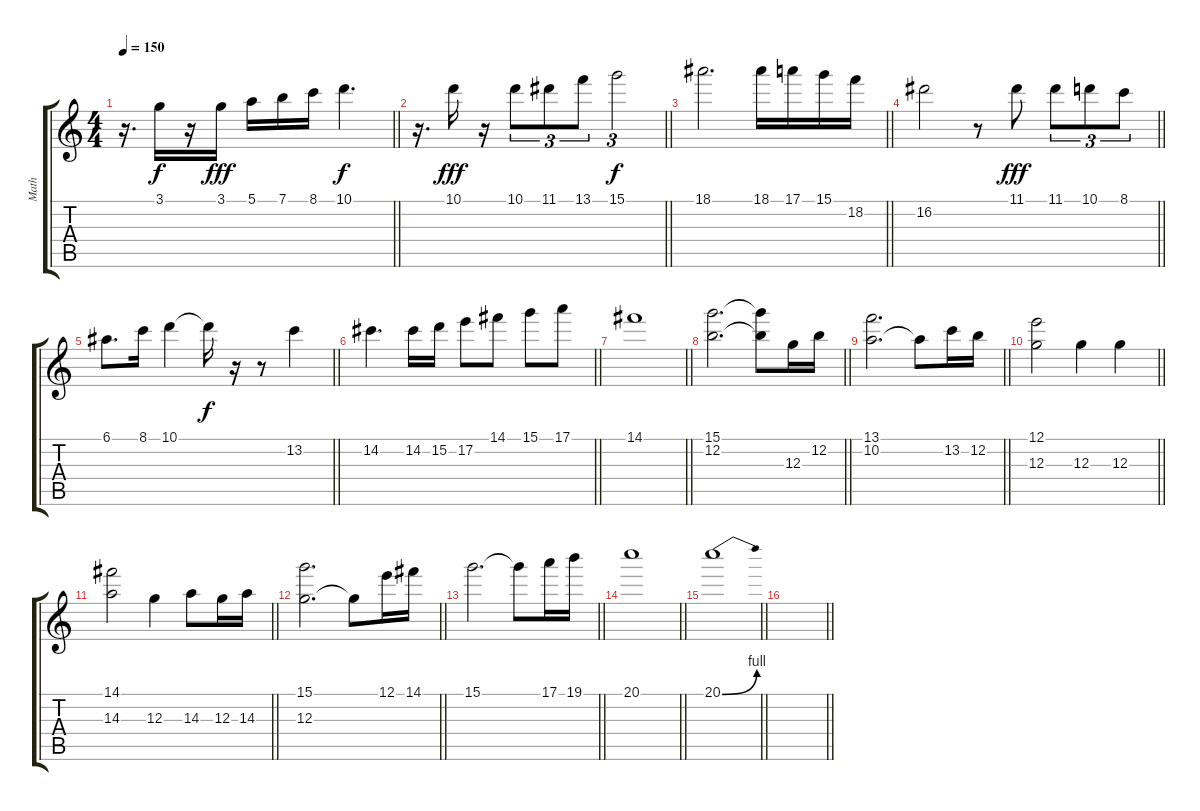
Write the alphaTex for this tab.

\track ("Math" "Math") {instrument overdrivenguitar}
\staff {score tabs}
\tuning (E4 B3 G3 D3 A2 E2) {hide}
\ts (4 4)
\tempo 150
\clef g2
\barLineRight lightlight
\ks c
r.16{d dy f} 3.1.16 r.16 3.1.16{dy fff} 5.1.16 7.1.16 8.1.16 10.1.4{d dy f} |
\barLineRight lightlight
r.16{d} 10.1.16{dy fff} r.16 10.1.8{tu (3 2)} 11.1.8{tu (3 2)} 13.1.8{tu (3 2)} 15.1.2{tu (3 2) dy f} |
\barLineRight lightlight
18.1.2{d} 18.1.16 17.1.16 15.1.16 18.2.16 |
\barLineRight lightlight
16.2.2 r.8 11.1.8{dy fff} 11.1.8{tu (3 2)} 10.1.8{tu (3 2)} 8.1.8{tu (3 2)} |
\barLineRight lightlight
6.1.8{d} 8.1.16 10.1.4 10.1{t}.16{dy f} r.16 r.8 13.2.4 |
\barLineRight lightlight
14.2.4{d} 14.2.16 15.2.16 17.2.8 14.1.8 15.1.8 17.1.8 |
\barLineRight lightlight
14.1.1 |
\barLineRight lightlight
(15.1 12.2).2{d} (15.1{t} 12.2{t}).8 12.3.16 12.2.16 |
\barLineRight lightlight
(13.1 10.2).2{d} 10.2{t}.8 13.2.16 12.2.16 |
\barLineRight lightlight
(12.1 12.3).2 12.3.4 12.3.4 |
\barLineRight lightlight
(14.1 14.3).2 12.3.4 14.3.8 12.3.16 14.3.16 |
\barLineRight lightlight
(15.1 12.3).2{d} 12.3{t}.8 12.1.16 14.1.16 |
\barLineRight lightlight
15.1.2{d} 15.1{t}.8 17.1.16 19.1.16 |
\barLineRight lightlight
20.1.1 |
\barLineRight lightlight
20.1{be (bend 0 0 60 4)}.1 |
\barLineRight lightlight
